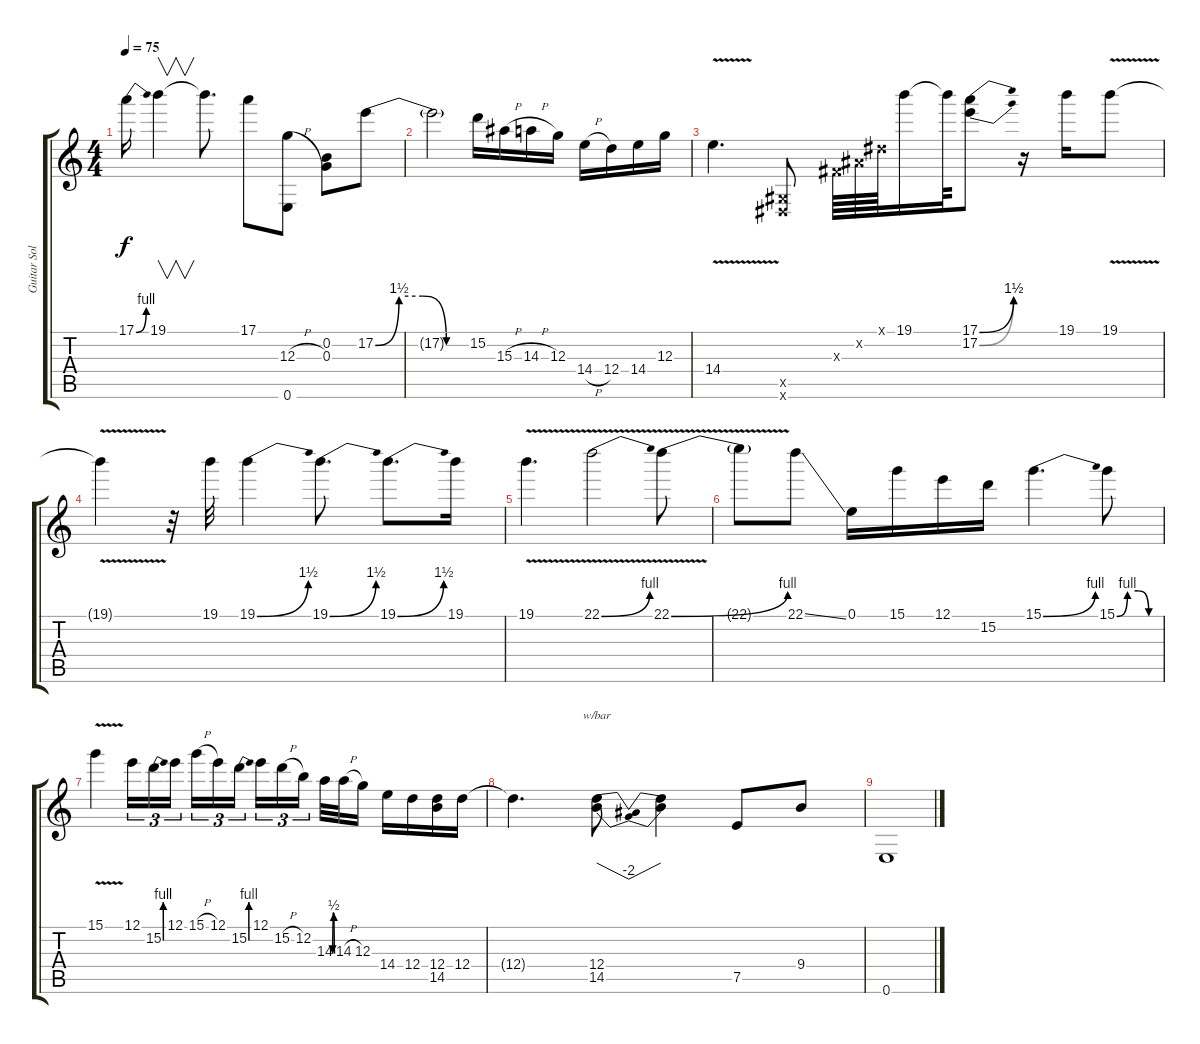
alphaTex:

\track ("Guitar Solo" "Guitar Sol") {instrument distortionguitar}
\staff {score tabs}
\tuning (E4 B3 G3 D3 A2 E2) {hide}
\ts (4 4)
\tempo 75
\clef g2
\ks c
17.1{be (bend 0 0 60 4)}.16{dy f} 19.1.4{v} 19.1{t}.8{d} 17.1.8 (12.3{h} 0.6).8 (0.2 0.3).8 17.2{be (custom 0 0 15 6 30 6 45 0 60 0)}.8 |
17.2{t}.2 15.2.16 15.3{h}.16 14.3{h}.16 12.3.16 14.4{h}.16 12.4.16 14.4.16 12.3.16 |
14.4{v}.4{d} (-1.5{x} -1.6{x}).8 -1.3{x}.64 -1.2{x}.64 -1.1{x}.64 19.1.16 19.1{t}.64 (17.1{be (bend 0 0 60 6)} 17.2{be (bend 0 0 60 6)}).8 r.16 19.1.16 19.1{v}.8 |
19.1{t}.4 r.32 19.1.32 19.1{be (bend 0 0 60 6)}.4 19.1{be (bend 0 0 60 6)}.8{d} 19.1{be (bend 0 0 60 6)}.8{d} 19.1.16 |
19.1{v}.4{d} 22.1{be (bend 0 0 60 4) v}.2 22.1{be (bend 0 0 60 4) v}.8 |
22.1{t}.8 22.1{ss}.8 0.1.16 15.1.16 12.1.16 15.2.16 15.1{be (bend 0 0 60 4)}.4{d} 15.1{be (custom 0 0 15 4 30 4 45 0 60 0)}.8 |
15.1{v}.4 12.1.16{tu (3 2)} 15.2{be (bend 0 0 60 4)}.16{tu (3 2)} 12.1.16{tu (3 2) beam splitsecondary} 15.1{h}.16{tu (3 2)} 12.1.16{tu (3 2)} 15.2{be (bend 0 0 60 4)}.16{tu (3 2)} 12.1.16{tu (3 2)} 15.2{h}.16{tu (3 2)} 12.2.16{tu (3 2) beam splitsecondary} 14.3{be (custom 0 0 15 2 30 2 45 0 60 0)}.32 14.3{h}.32 12.3.16 14.4.16 12.4.16 (12.4 14.5).16 12.4.16 |
12.4{t}.4{d} (12.4 14.5).8{tbe (dip default 0 0 30 -8 60 0)} (12.4{t} 14.5{t}).4 7.5.8 9.4.8 |
0.6.1
